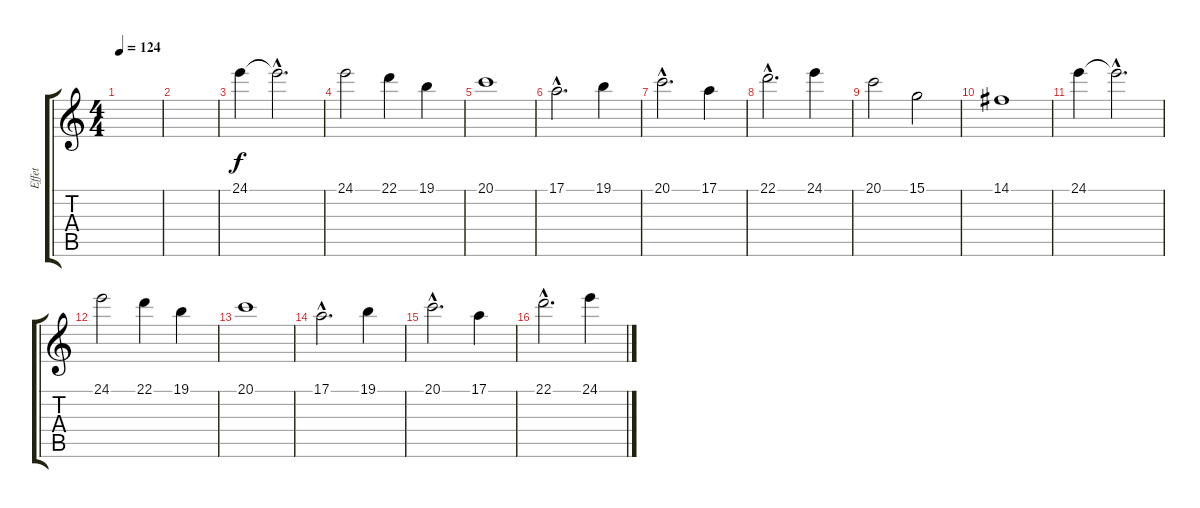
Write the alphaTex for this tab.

\track ("Effet" "Effet") {instrument lead1square}
\staff {score tabs}
\tuning (E4 B3 G3 D3 A2 E2) {hide}
\ts (4 4)
\tempo 124
\clef g2
\ks c
|
|
24.1.4{volume 10 instrument stringensemble1} 24.1{hac t}.2{d} |
24.1.2 22.1.4 19.1.4 |
20.1.1 |
17.1{hac}.2{d} 19.1.4 |
20.1{hac}.2{d} 17.1.4 |
22.1{hac}.2{d} 24.1.4 |
20.1.2 15.1.2 |
14.1.1 |
24.1.4{volume 10 instrument stringensemble1} 24.1{hac t}.2{d} |
24.1.2 22.1.4 19.1.4 |
20.1.1 |
17.1{hac}.2{d} 19.1.4 |
20.1{hac}.2{d} 17.1.4 |
22.1{hac}.2{d} 24.1.4
